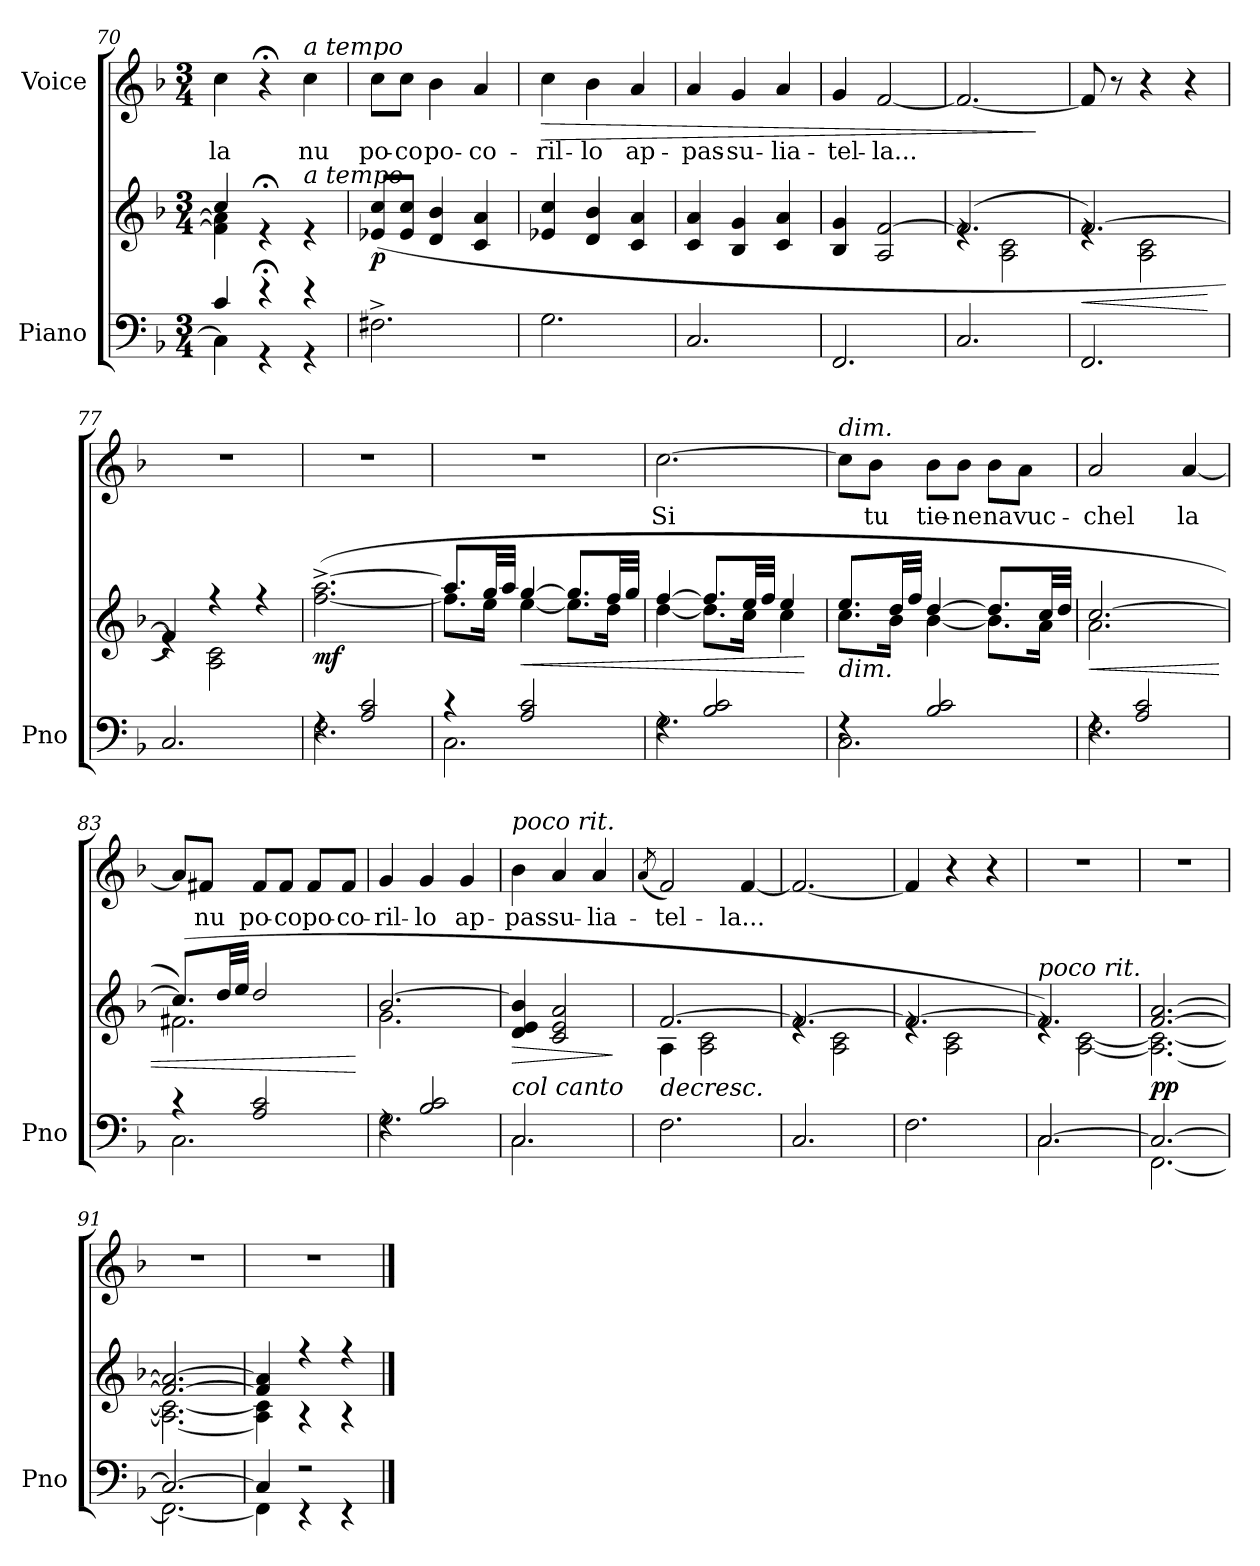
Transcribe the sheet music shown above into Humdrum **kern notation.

**kern	**kern	**dynam	**kern	**text	**dynam
*part2	*part2	*part2	*part1	*part1	*part1
*staff3	*staff2	*staff2/3	*staff1	*staff1	*staff1
*I"Piano	*	*	*I"Voice	*	*
*I'Pno	*	*	*	*	*
*clefF4	*clefG2	*	*clefG2	*	*
*k[b-]	*k[b-]	*	*k[b-]	*	*
*M3/4	*M3/4	*	*M3/4	*	*
=70	=70	=70	=70	=70	=70
*^	*^	*	*	*	*
!	!	!	!	!	!	!LO:LY:b	!
4c/	4C\]	4cc/	4f\] 4a\]	.	4cc\	la	.
4r;<	4r	4r;<e	2ryy	.	4r;<	.	.
*	*	*	*	*	*MM100	*	*
!	!	!	!	!	!LO:TX:a:i:t=a tempo	!	!
!	!	!LO:TX:a:i:t=a tempo	!	!	!	!	!
!	!	!	!	!	!	!LO:LY:b	!
4r	4r	4re	.	.	4cc\	nu	.
*	*	*v	*v	*	*	*	*
!!LO:PB:g=z
=71	=71	=71	=71	=71	=71	=71
!	!	!	!LO:DY:b	!	!LO:LY:b	!
*v	*v	*	*	*	*	*
2.F#X^\	(>8e-X/ 8cc/L	p	8cc\L	po-	.
!	!	!	!	!LO:LY:b	!
.	8e-/ 8cc/J	.	8cc\J	co	.
!	!	!	!	!LO:LY:b	!
.	4d/ 4b-/	.	4b-\	po-	.
!	!	!	!	!LO:LY:b	!
.	4c/ 4a/	.	4a/	co-	.
=72	=72	=72	=72	=72	=72
!	!	!	!	!LO:LY:b	!LO:HP:b
2.G\	4e-X/ 4cc/	.	4cc\	ril-	>
!	!	!	!	!LO:LY:b	!
.	4d/ 4b-/	.	4b-\	lo	.
!	!	!	!	!LO:LY:b	!
.	4c/ 4a/	.	4a/	ap-	.
=73	=73	=73	=73	=73	=73
!	!	!	!	!LO:LY:b	!
2.C/	4c/ 4a/	.	4a/	pas-	.
!	!	!	!	!LO:LY:b	!
.	4B-/ 4g/	.	4g/	su-	.
!	!	!	!	!LO:LY:b	!
.	4c/ 4a/	.	4a/	lia-	.
=74	=74	=74	=74	=74	=74
!	!	!	!	!LO:LY:b	!
2.FF/	4B-/ 4g/	.	4g/	tel-	.
!	!	!	!	!LO:LY:b	!
.	2A/ [2f/	.	[2f/	la...	.
=75	=75	=75	=75	=75	=75
*	*^	*	*	*	*
2.C/	(>2.f/]	4re	.	2.f/_	.	.
.	.	2A\ 2c\	.	.	.	.
*	*v	*v	*	*	*	*
.	.	.	.	.	]
!!LO:LB:g=z
=76	=76	=76	=76	=76	=76
!	!	!LO:HP:b	!	!	!
*	*^	*	*	*	*
2.FF/	[2.f/)	4re	<	8f/]	.	.
.	.	.	.	8r	.	.
.	.	2A\ 2c\	.	4r	.	.
.	.	.	.	4r	.	.
*	*v	*v	*	*	*	*
.	.	[	.	.	.
=77	=77	=77	=77	=77	=77
*	*^	*	*	*	*
2.C/	4f/])	4re	.	2.r	.	.
.	4r	2A\ 2c\	.	.	.	.
.	4r	.	.	.	.	.
*	*v	*v	*	*	*	*
=78	=78	=78	=78	=78	=78
*^	*	*	*	*	*
!	!	!	!LO:DY:b	!	!	!
4rF	2.F\	(>[2.ff\^ [2.aa\^	mf	2.r	.	.
2A/ 2c/	.	.	.	.	.	.
=79	=79	=79	=79	=79	=79	=79
*	*	*^	*	*	*	*
4r	2.C\	8.aa/L]	8.ff\L]	.	2.r	.	.
.	.	32gg/LL	16ee\Jk	.	.	.	.
.	.	32aa/JJJ	.	.	.	.	.
!	!	!	!	!LO:HP:b	!	!	!
2A/ 2c/	.	[4gg/	[4ee\	<	.	.	.
.	.	8.gg/L]	8.ee\L]	.	.	.	.
.	.	32ff/LL	16dd\Jk	.	.	.	.
.	.	32gg/JJJ	.	.	.	.	.
=80	=80	=80	=80	=80	=80	=80	=80
!	!	!	!	!	!	!LO:LY:b	!
4rF	2.G\	[4ff/	[4dd\	.	[2.cc\	Si	.
2B-/ 2c/	.	8.ff/L]	8.dd\L]	.	.	.	.
.	.	32ee/LL	16cc\Jk	.	.	.	.
.	.	32ff/JJJ	.	.	.	.	.
.	.	4ee/	4cc\	.	.	.	.
*v	*v	*	*	*	*	*	*
*	*v	*v	*	*	*	*
.	.	[	.	.	.
!!LO:LB:g=z
=81	=81	=81	=81	=81	=81
*^	*^	*	*	*	*
!	!	!	!	!	!LO:TX:a:i:t=dim.	!	!
!	!	!LO:TX:b:i:t=dim.	!	!	!	!	!
4rF	2.C\	8.ee/L	8.cc\L	.	8cc\L]	.	.
!	!	!	!	!	!	!LO:LY:b	!
.	.	.	.	.	8b-\J	tu	.
.	.	32dd/LL	16b-\Jk	.	.	.	.
.	.	32ff/JJJ	.	.	.	.	.
!	!	!	!	!	!	!LO:LY:b	!
2B-/ 2c/	.	[4dd/	[4b-\	.	8b-\L	tie-	.
!	!	!	!	!	!	!LO:LY:b	!
.	.	.	.	.	8b-\J	ne	.
!	!	!	!	!	!	!LO:LY:b	!
.	.	8.dd/L]	8.b-\L]	.	8b-\L	na	.
!	!	!	!	!	!	!LO:LY:b	!
.	.	.	.	.	8a\J	vuc-	.
.	.	32cc/LL	16a\Jk	.	.	.	.
.	.	32dd/JJJ	.	.	.	.	.
=82	=82	=82	=82	=82	=82	=82	=82
!	!	!	!	!LO:HP:b	!	!LO:LY:b	!
4rF	2.F\	[2.cc/	2.a\	<	2a/	chel	.
2A/ 2c/	.	.	.	.	.	.	.
!	!	!	!	!	!	!LO:LY:b	!
.	.	.	.	.	[4a/	la	.
=83	=83	=83	=83	=83	=83	=83	=83
4r	2.C\	(>8.cc/L])	2.f#X\	.	8a/L]	.	.
!	!	!	!	!	!	!LO:LY:b	!
.	.	.	.	.	8f#X/J	nu	.
.	.	32dd/LL	.	.	.	.	.
.	.	32ee/JJJ	.	.	.	.	.
!	!	!	!	!	!	!LO:LY:b	!
2A/ 2c/	.	2dd/	.	.	8f#/L	po-	.
!	!	!	!	!	!	!LO:LY:b	!
.	.	.	.	.	8f#/J	co	.
!	!	!	!	!	!	!LO:LY:b	!
.	.	.	.	.	8f#/L	po-	.
!	!	!	!	!	!	!LO:LY:b	!
.	.	.	.	.	8f#/J	co-	.
*v	*v	*	*	*	*	*	*
*	*v	*v	*	*	*	*
.	.	[	.	.	.
=84	=84	=84	=84	=84	=84
*^	*^	*	*	*	*
!	!	!	!	!	!	!LO:LY:b	!
4rF	2.G\	[2.b-/	2.g\	.	4g/	ril-	.
!	!	!	!	!	!	!LO:LY:b	!
2B-/ 2c/	.	.	.	.	4g/	lo	.
!	!	!	!	!	!	!LO:LY:b	!
.	.	.	.	.	4g/	ap-	.
*	*	*v	*v	*	*	*	*
!!LO:PB:g=z
=85	=85	=85	=85	=85	=85	=85
*	*	*	*	*MM90	*	*
!	!	!	!	!LO:TX:a:i:t=poco rit.	!	!
!LO:TX:a:i:t=col canto	!	!	!	!	!	!
!	!	!	!LO:HP:b	!	!LO:LY:b	!
2.C/	2.C\	4d/ 4e/ 4b-/]	>	4b-\	pas-	.
!	!	!	!	!	!LO:LY:b	!
.	.	2c/ 2e/ 2a/	.	4a/	su-	.
!	!	!	!	!	!LO:LY:b	!
.	.	.	.	4a/	lia-	.
*v	*v	*	*	*	*	*
.	.	]	.	.	.
=86	=86	=86	=86	=86	=86
.	.	.	(<8qa/	.	.
!	!LO:TX:a:i:t=a tempo diminuendo	!	!	!	!
!	!	!LO:HP:b	!	!LO:LY:b	!
*	*^	*	*	*	*
2.F\	[2.f/	4A\	>	2f/)	tel-	.
.	.	2A\ 2c\	.	.	.	.
!	!	!	!	!	!LO:LY:b	!
.	.	.	.	[4f/	la...	.
=87	=87	=87	=87	=87	=87	=87
2.C/	2.f/_	4re	.	2.f/_	.	.
.	.	2A\ 2c\	.	.	.	.
=88	=88	=88	=88	=88	=88	=88
2.F\	2.f/_	4re	.	4f/]	.	.
.	.	2A\ 2c\	.	4r	.	.
.	.	.	.	4r	.	.
=89	=89	=89	=89	=89	=89	=89
*^	*	*	*	*	*	*
!	!	!LO:TX:a:i:t=poco rit.	!	!	!	!	!
[2.C/	2.C\	2.f/])	4re	.	2.r	.	.
.	.	.	[2A\ [2c\	.	.	.	.
=90	=90	=90	=90	=90	=90	=90	=90
!	!	!	!	!LO:DY:a=2	!	!	!
2.C/_	[2.FF\	[2.f/ [2.a/	2.A\_ 2.c\_	pp	2.r	.	.
=91	=91	=91	=91	=91	=91	=91	=91
2.C/_	2.FF\_	2.f/_ 2.a/_	2.A\_ 2.c\_	.	2.r	.	.
=92	=92	=92	=92	=92	=92	=92	=92
4C/]	4FF\]	4f/] 4a/]	4A\] 4c\]	.	2.r	.	.
2r	4r	4r	4r	.	.	.	.
.	4r	4r	4r	.	.	.	.
*v	*v	*	*	*	*	*	*
*	*v	*v	*	*	*	*
.	.	]	.	.	.
==	==	==	==	==	==
*-	*-	*-	*-	*-	*-
